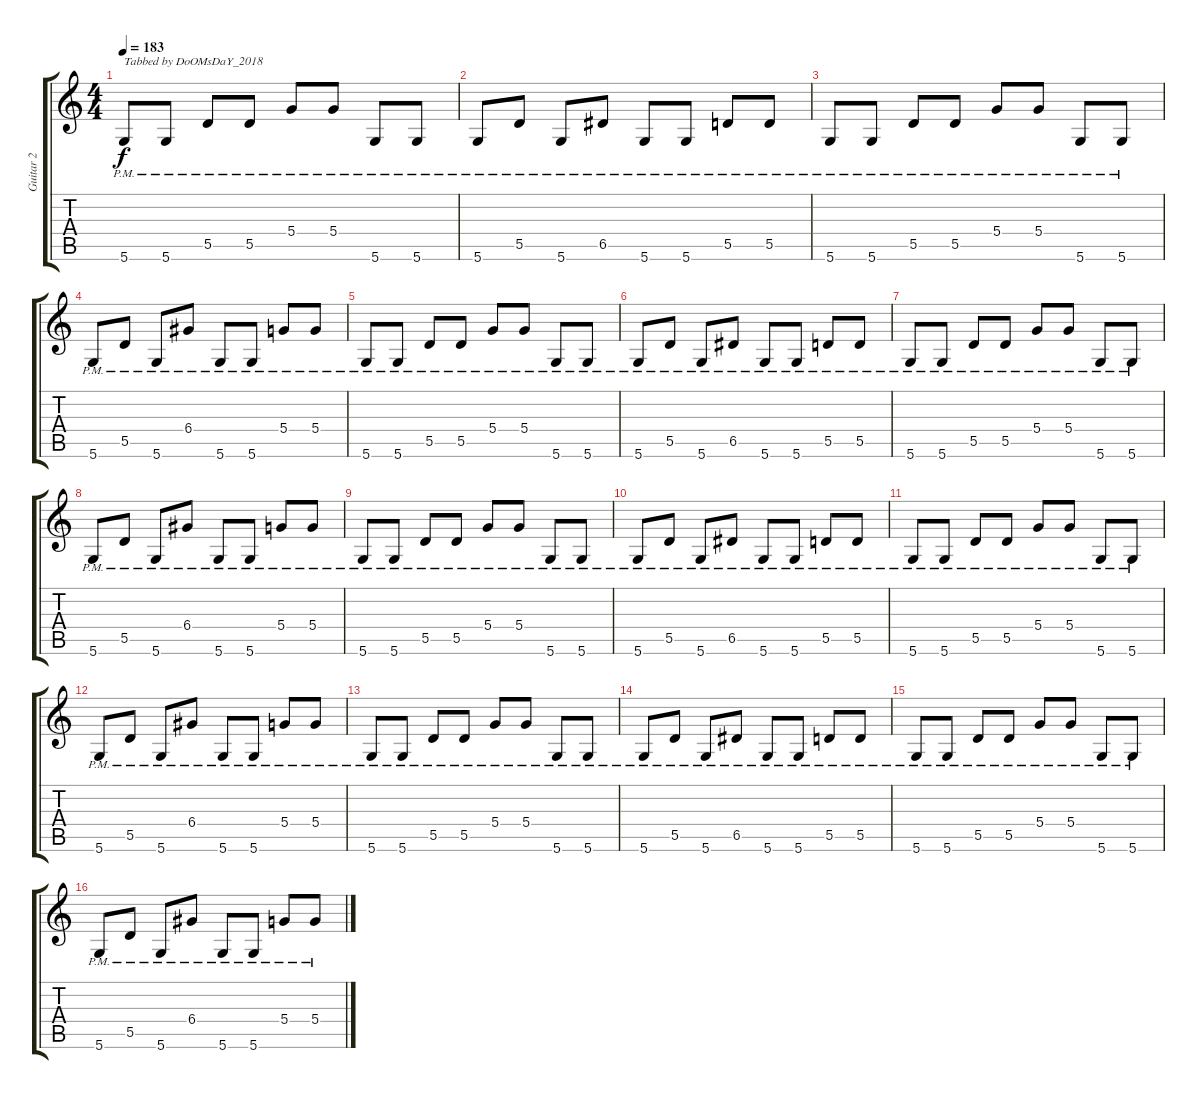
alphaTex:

\track ("Guitar 2" "Guitar 2") {instrument overdrivenguitar}
\staff {score tabs}
\tuning (E4 B3 G3 D3 A2 D2) {hide}
\ts (4 4)
\tempo 183
\clef g2
\ks c
5.6{pm}.8{txt "Tabbed by DoOMsDaY_2018" dy f volume 10 instrument overdrivenguitar} 5.6{pm}.8 5.5{pm}.8 5.5{pm}.8 5.4{pm}.8 5.4{pm}.8 5.6{pm}.8 5.6{pm}.8 |
5.6{pm}.8 5.5{pm}.8 5.6{pm}.8 6.5{pm}.8 5.6{pm}.8 5.6{pm}.8 5.5{pm}.8 5.5{pm}.8 |
5.6{pm}.8 5.6{pm}.8 5.5{pm}.8 5.5{pm}.8 5.4{pm}.8 5.4{pm}.8 5.6{pm}.8 5.6{pm}.8 |
5.6{pm}.8 5.5{pm}.8 5.6{pm}.8 6.4{pm}.8 5.6{pm}.8 5.6{pm}.8 5.4{pm}.8 5.4{pm}.8 |
5.6{pm}.8 5.6{pm}.8 5.5{pm}.8 5.5{pm}.8 5.4{pm}.8 5.4{pm}.8 5.6{pm}.8 5.6{pm}.8 |
5.6{pm}.8 5.5{pm}.8 5.6{pm}.8 6.5{pm}.8 5.6{pm}.8 5.6{pm}.8 5.5{pm}.8 5.5{pm}.8 |
5.6{pm}.8 5.6{pm}.8 5.5{pm}.8 5.5{pm}.8 5.4{pm}.8 5.4{pm}.8 5.6{pm}.8 5.6{pm}.8 |
5.6{pm}.8 5.5{pm}.8 5.6{pm}.8 6.4{pm}.8 5.6{pm}.8 5.6{pm}.8 5.4{pm}.8 5.4{pm}.8 |
5.6{pm}.8 5.6{pm}.8 5.5{pm}.8 5.5{pm}.8 5.4{pm}.8 5.4{pm}.8 5.6{pm}.8 5.6{pm}.8 |
5.6{pm}.8 5.5{pm}.8 5.6{pm}.8 6.5{pm}.8 5.6{pm}.8 5.6{pm}.8 5.5{pm}.8 5.5{pm}.8 |
5.6{pm}.8 5.6{pm}.8 5.5{pm}.8 5.5{pm}.8 5.4{pm}.8 5.4{pm}.8 5.6{pm}.8 5.6{pm}.8 |
5.6{pm}.8 5.5{pm}.8 5.6{pm}.8 6.4{pm}.8 5.6{pm}.8 5.6{pm}.8 5.4{pm}.8 5.4{pm}.8 |
5.6{pm}.8 5.6{pm}.8 5.5{pm}.8 5.5{pm}.8 5.4{pm}.8 5.4{pm}.8 5.6{pm}.8 5.6{pm}.8 |
5.6{pm}.8 5.5{pm}.8 5.6{pm}.8 6.5{pm}.8 5.6{pm}.8 5.6{pm}.8 5.5{pm}.8 5.5{pm}.8 |
5.6{pm}.8 5.6{pm}.8 5.5{pm}.8 5.5{pm}.8 5.4{pm}.8 5.4{pm}.8 5.6{pm}.8 5.6{pm}.8 |
5.6{pm}.8 5.5{pm}.8 5.6{pm}.8 6.4{pm}.8 5.6{pm}.8 5.6{pm}.8 5.4{pm}.8 5.4{pm}.8
